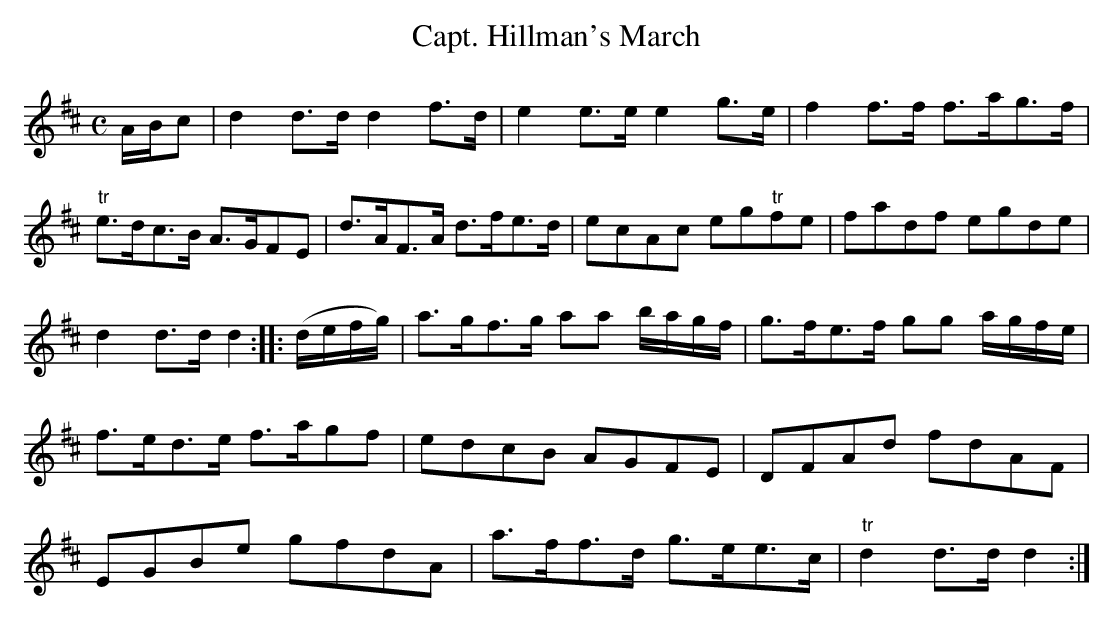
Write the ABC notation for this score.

X:1
T:Capt. Hillman's March
M:C
K:D major
A/B/c|\
d2d>d d2f>d| e2e>e e2g>e| f2f>f f>ag>f| "tr"e>dc>B A>GFE|\
d>AF>A d>fe>d| ecAc eg"tr"fe| fadf egde| d2d>d d2::\
(d/e/f/g/)|\
a>gf>g aa b/a/g/f/| g>fe>f gg a/g/f/e/| f>ed>e f>agf| edcB AGFE|\
DFAd fdAF| EGBe gfdA| a>ff>d g>ee>c| "tr"d2 d>dd2:|
